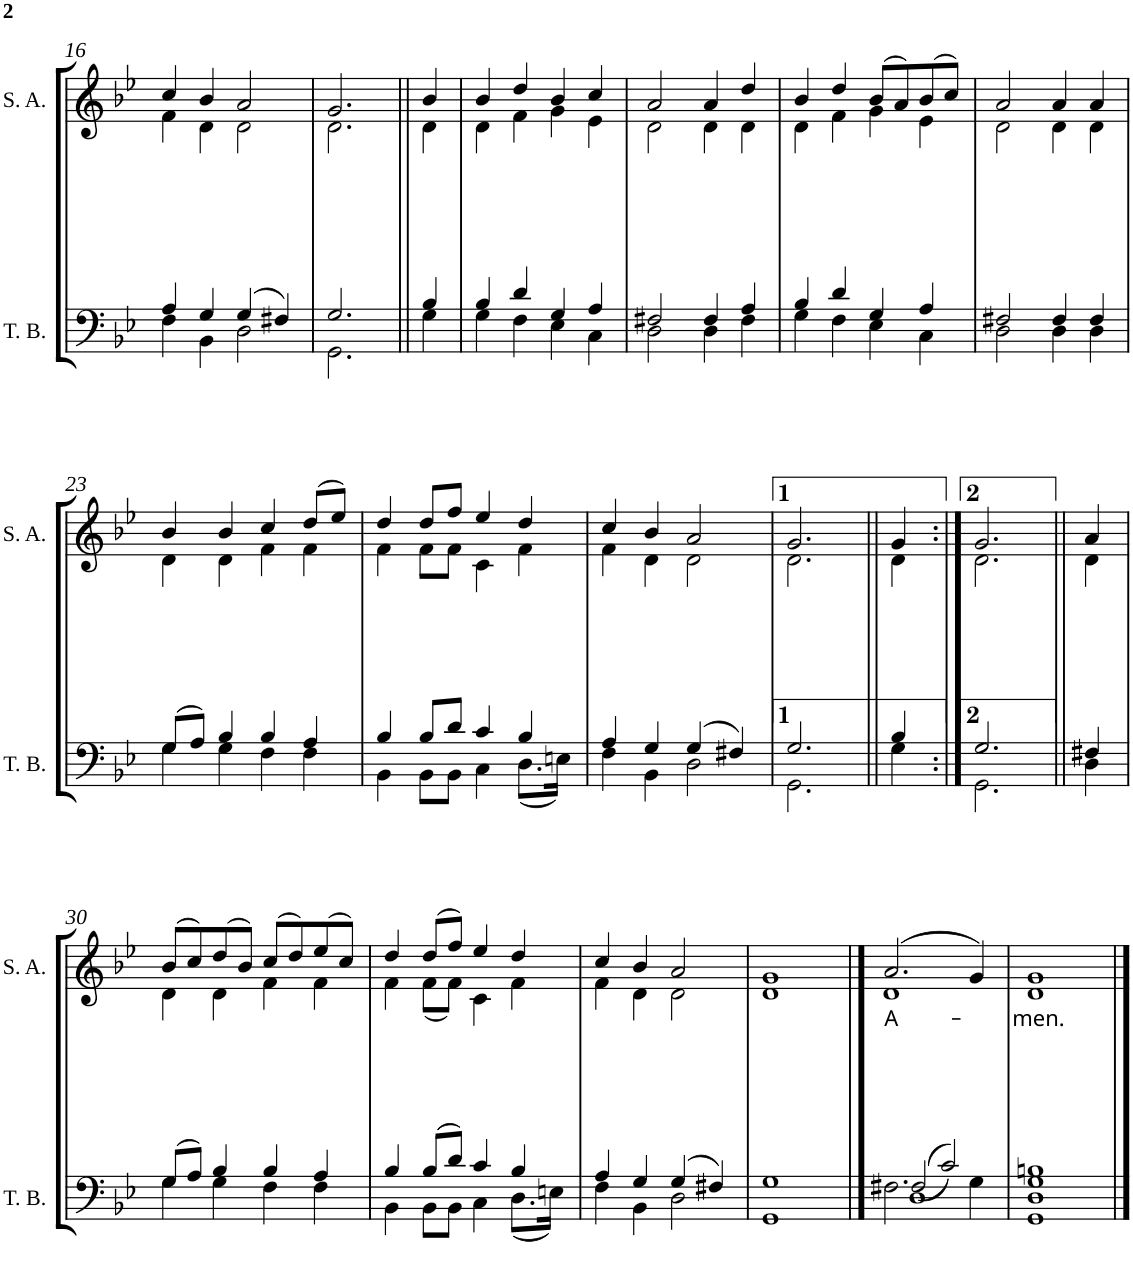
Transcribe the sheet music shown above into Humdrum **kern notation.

**kern	**kern	**text
*part2	*part1	*part1
*staff2	*staff1	*staff1
*I"Tenor Bass	*I"Soprano Alto	*
*I'T. B.	*I'S. A.	*
!!LO:PB:g=z
*clefF4	*clefG2	*
*k[b-e-]	*k[b-e-]	*
*B-:	*B-:	*
*M4/4	*M4/4	*
=16	=16	=16
*^	*^	*
4A/	4F\	4cc/	4f\	.
4G/	4BB-\	4b-/	4d\	.
(>4G/	2D\	2a/	2d\	.
4F#X/)	.	.	.	.
=17	=17	=17	=17	=17
2.G/	2.GG\	2.g/	2.d\	.
=18||	=18||	=18||	=18||	=18||
4B-/	4G\	4b-/	4d\	.
=19	=19	=19	=19	=19
4B-/	4G\	4b-/	4d\	.
4d/	4F\	4dd/	4f\	.
4G/	4E-\	4b-/	4g\	.
4A/	4C\	4cc/	4e-\	.
=20	=20	=20	=20	=20
2F#X/	2D\	2a/	2d\	.
4F#/	4D\	4a/	4d\	.
4A/	4F#\	4dd/	4d\	.
=21	=21	=21	=21	=21
4B-/	4G\	4b-/	4d\	.
4d/	4F\	4dd/	4f\	.
4G/	4E-\	(>8b-/L	4g\	.
.	.	8a/)	.	.
4A/	4C\	(>8b-/	4e-\	.
.	.	8cc/J)	.	.
=22	=22	=22	=22	=22
2F#X/	2D\	2a/	2d\	.
4F#/	4D\	4a/	4d\	.
4F#/	4D\	4a/	4d\	.
!!LO:LB:g=z	!!
=23	=23	=23	=23	=23
(>8G/L	4G\	4b-/	4d\	.
8A/J)	.	.	.	.
4B-/	4G\	4b-/	4d\	.
4B-/	4F\	4cc/	4f\	.
4A/	4F\	(>8dd/L	4f\	.
.	.	8ee-/J)	.	.
=24	=24	=24	=24	=24
4B-/	4BB-\	4dd/	4f\	.
8B-/L	8BB-\L	8dd/L	8f\L	.
8d/J	8BB-\J	8ff/J	8f\J	.
4c/	4C\	4ee-/	4c\	.
4B-/	(<8.D\L	4dd/	4f\	.
.	16En\Jk)	.	.	.
=25	=25	=25	=25	=25
4A/	4F\	4cc/	4f\	.
4G/	4BB-\	4b-/	4d\	.
(>4G/	2D\	2a/	2d\	.
4F#X/)	.	.	.	.
=26	=26	=26	=26	=26
2.G/	2.GG\	2.g/	2.d\	.
=27||	=27||	=27||	=27||	=27||
4B-/	4G\	4g/	4d\	.
=28:|!	=28:|!	=28:|!	=28:|!	=28:|!
2.G/	2.GG\	2.g/	2.d\	.
=29||	=29||	=29||	=29||	=29||
4F#X/	4D\	4a/	4d\	.
!!LO:LB:g=z	!!
=30	=30	=30	=30	=30
(>8G/L	4G\	(>8b-/L	4d\	.
8A/J)	.	8cc/)	.	.
4B-/	4G\	(>8dd/	4d\	.
.	.	8b-/J)	.	.
4B-/	4F\	(>8cc/L	4f\	.
.	.	8dd/)	.	.
4A/	4F\	(>8ee-/	4f\	.
.	.	8cc/J)	.	.
=31	=31	=31	=31	=31
4B-/	4BB-\	4dd/	4f\	.
(>8B-/L	8BB-\L	(>8dd/L	(<8f\L	.
8d/J)	8BB-\J	8ff/J)	8f\J)	.
4c/	4C\	4ee-/	4c\	.
4B-/	(<8.D\L	4dd/	4f\	.
.	16En\Jk)	.	.	.
=32	=32	=32	=32	=32
4A/	4F\	4cc/	4f\	.
4G/	4BB-\	4b-/	4d\	.
(>4G/	2D\	2a/	2d\	.
4F#X/)	.	.	.	.
=33	=33	=33	=33	=33
1G	1GG	1g	1d	.
==34	==34	==34	==34	==34
*	*^	*	*	*
!	!	!	!	!	!LO:LY:b
(>(<2F#X/	2.F#\	1D	(>2.a/	1d	A-
2c/))	.	.	.	.	.
.	4G\	.	4g/)	.	.
*	*v	*v	*	*	*
=35	=35	=35	=35	=35
!	!	!	!	!LO:LY:b
1G 1Bn	1GG 1D	1g	1d	-men.
*v	*v	*	*	*
*	*v	*v	*
==	==	==
*-	*-	*-
